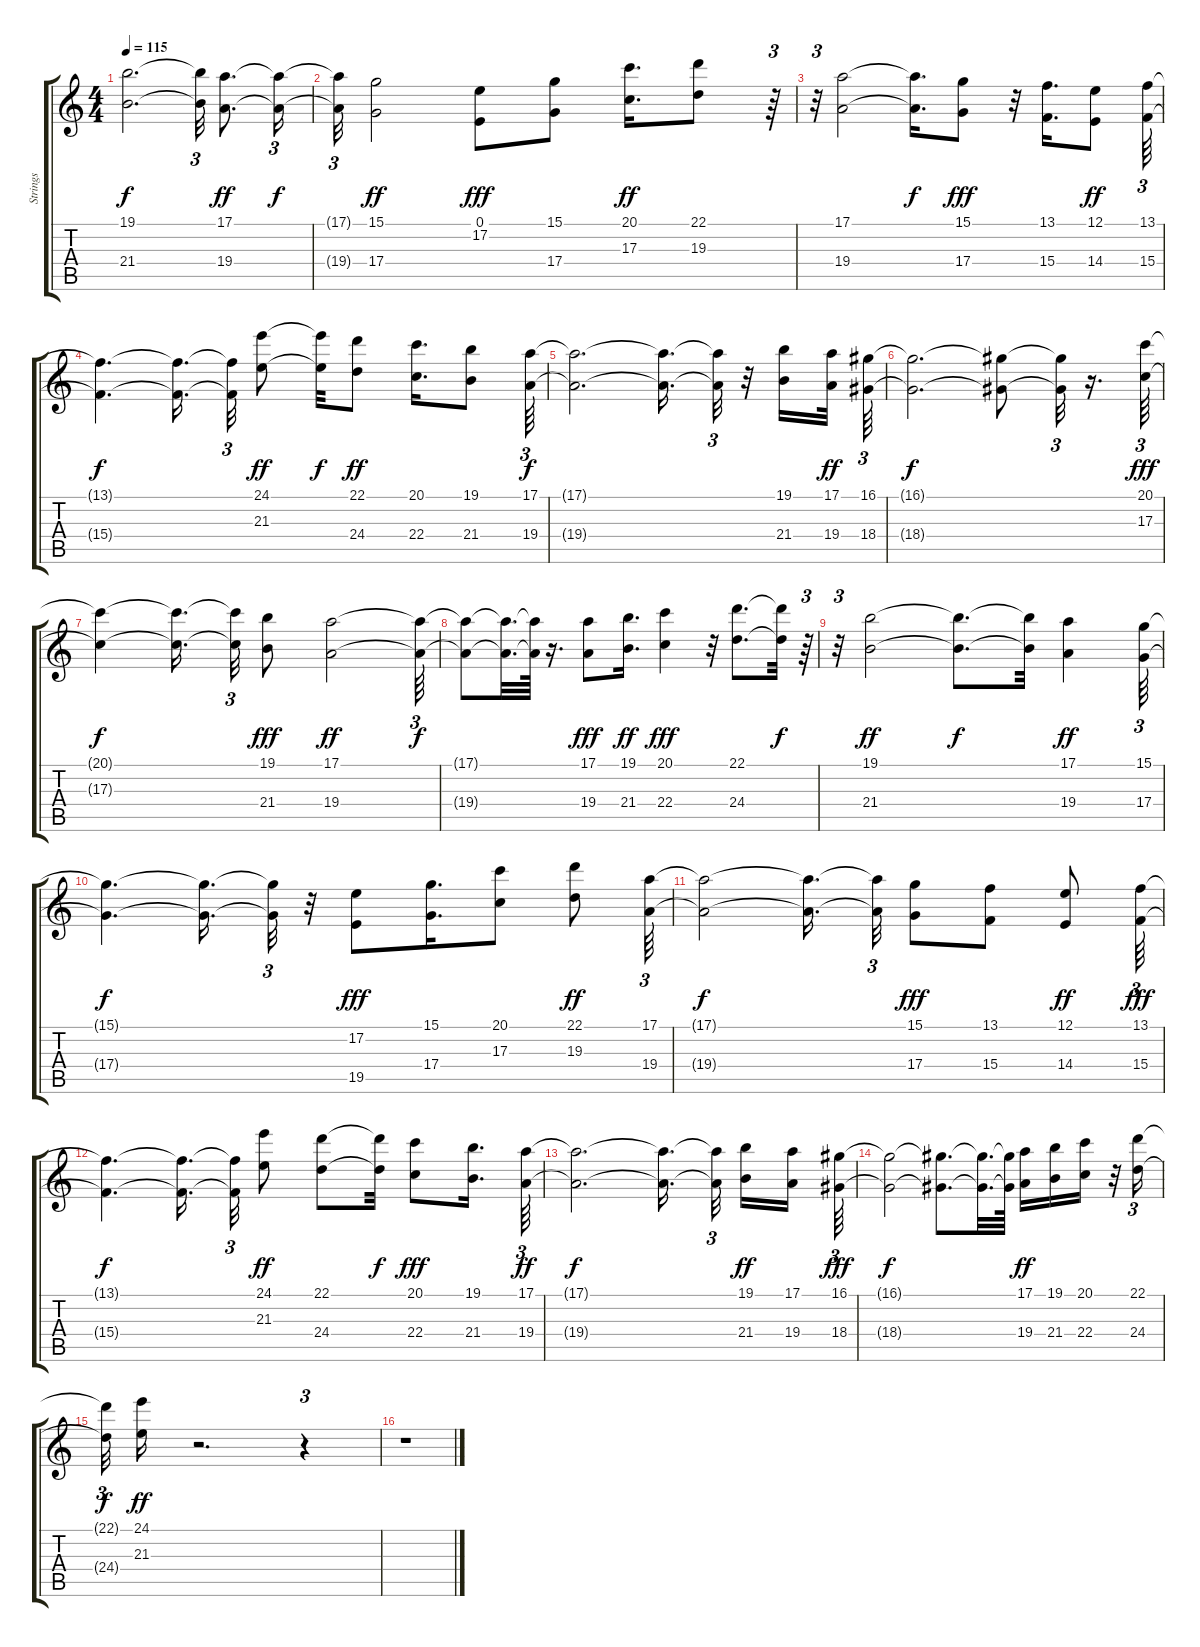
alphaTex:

\track ("Strings" "Strings") {instrument stringensemble1}
\staff {score tabs}
\tuning (E4 B3 G3 D3 A2 E2) {hide}
\ts (4 4)
\tempo 115
\clef g2
\ks c
(19.1{t} 21.4{t}).2{d dy f} (19.1{t} 21.4{t}).32{tu (3 2)} (17.1 19.4).8{d dy ff} (17.1{t} 19.4{t}).16{tu (3 2) dy f} |
(17.1{t} 19.4{t}).32{tu (3 2)} (15.1 17.4).2{dy ff} (0.1 17.2).8{dy fff} (15.1 17.4).8 (20.1 17.3).16{d dy ff} (22.1 19.3).8 r.64{tu (3 2)} |
r.32{tu (3 2)} (17.1 19.4).2 (17.1{t} 19.4{t}).16{d dy f} (15.1 17.4).8{dy fff} r.32 (13.1 15.4).16{d} (12.1 14.4).8{dy ff} (13.1 15.4).64{tu (3 2)} |
(13.1{t} 15.4{t}).4{d dy f} (13.1{t} 15.4{t}).16{d} (13.1{t} 15.4{t}).32{tu (3 2)} (24.1 21.3).8{dy ff} (24.1{t} 21.3{t}).32{dy f} (22.1 24.4).8{dy ff} (20.1 22.4).16{d} (19.1 21.4).8 (17.1 19.4).64{tu (3 2) dy f} |
(17.1{t} 19.4{t}).2{d} (17.1{t} 19.4{t}).16{d} (17.1{t} 19.4{t}).32{tu (3 2)} r.32 (19.1 21.4).16 (17.1 19.4).32{dy ff} (16.1 18.4).64{tu (3 2)} |
(16.1{t} 18.4{t}).2{d dy f} (16.1{t} 18.4{t}).8 (16.1{t} 18.4{t}).32{tu (3 2)} r.16{d} (20.1 17.3).64{tu (3 2) dy fff} |
(20.1{t} 17.3{t}).4{dy f} (20.1{t} 17.3{t}).16{d} (20.1{t} 17.3{t}).32{tu (3 2)} (19.1 21.4).8{dy fff} (17.1 19.4).2{dy ff} (17.1{t} 19.4{t}).64{tu (3 2) dy f} |
(17.1{t} 19.4{t}).8 (17.1{t} 19.4{t}).32{d} (17.1{t} 19.4{t}).64 r.16{d} (17.1 19.4).8{dy fff} (19.1 21.4).16{d dy ff} (20.1 22.4).4{dy fff} r.32 (22.1 24.4).8{d} (22.1{t} 24.4{t}).32{dy f} r.64{tu (3 2)} |
r.32{tu (3 2)} (19.1 21.4).2{dy ff} (19.1{t} 21.4{t}).8{d dy f} (19.1{t} 21.4{t}).32 (17.1 19.4).4{dy ff} (15.1 17.4).64{tu (3 2)} |
(15.1{t} 17.4{t}).4{d dy f} (15.1{t} 17.4{t}).16{d} (15.1{t} 17.4{t}).32{tu (3 2)} r.32 (17.2 19.5).8{dy fff} (15.1 17.4).16{d} (20.1 17.3).8 (22.1 19.3).8{dy ff} (17.1 19.4).64{tu (3 2)} |
(17.1{t} 19.4{t}).2{dy f} (17.1{t} 19.4{t}).16{d} (17.1{t} 19.4{t}).32{tu (3 2)} (15.1 17.4).8{dy fff} (13.1 15.4).8 (12.1 14.4).8{dy ff} (13.1 15.4).64{tu (3 2) dy fff} |
(13.1{t} 15.4{t}).4{d dy f} (13.1{t} 15.4{t}).16{d} (13.1{t} 15.4{t}).32{tu (3 2)} (24.1 21.3).8{dy ff} (22.1 24.4).8 (22.1{t} 24.4{t}).32{dy f} (20.1 22.4).8{dy fff} (19.1 21.4).16{d} (17.1 19.4).64{tu (3 2) dy ff} |
(17.1{t} 19.4{t}).2{d dy f} (17.1{t} 19.4{t}).16{d} (17.1{t} 19.4{t}).32{tu (3 2)} (19.1 21.4).16{dy ff} (17.1 19.4).16 (16.1 18.4).64{tu (3 2) dy fff} |
(16.1{t} 18.4{t}).2{dy f} (16.1{t} 18.4{t}).8{d} (16.1{t} 18.4{t}).32{d} (16.1{t} 18.4{t}).64 (17.1 19.4).16{dy ff} (19.1 21.4).16 (20.1 22.4).16 r.32 (22.1 24.4).16{tu (3 2)} |
(22.1{t} 24.4{t}).32{tu (3 2) dy f} (24.1 21.3).16{dy ff} r.2{d} r.4{tu (3 2)} |
r.1
